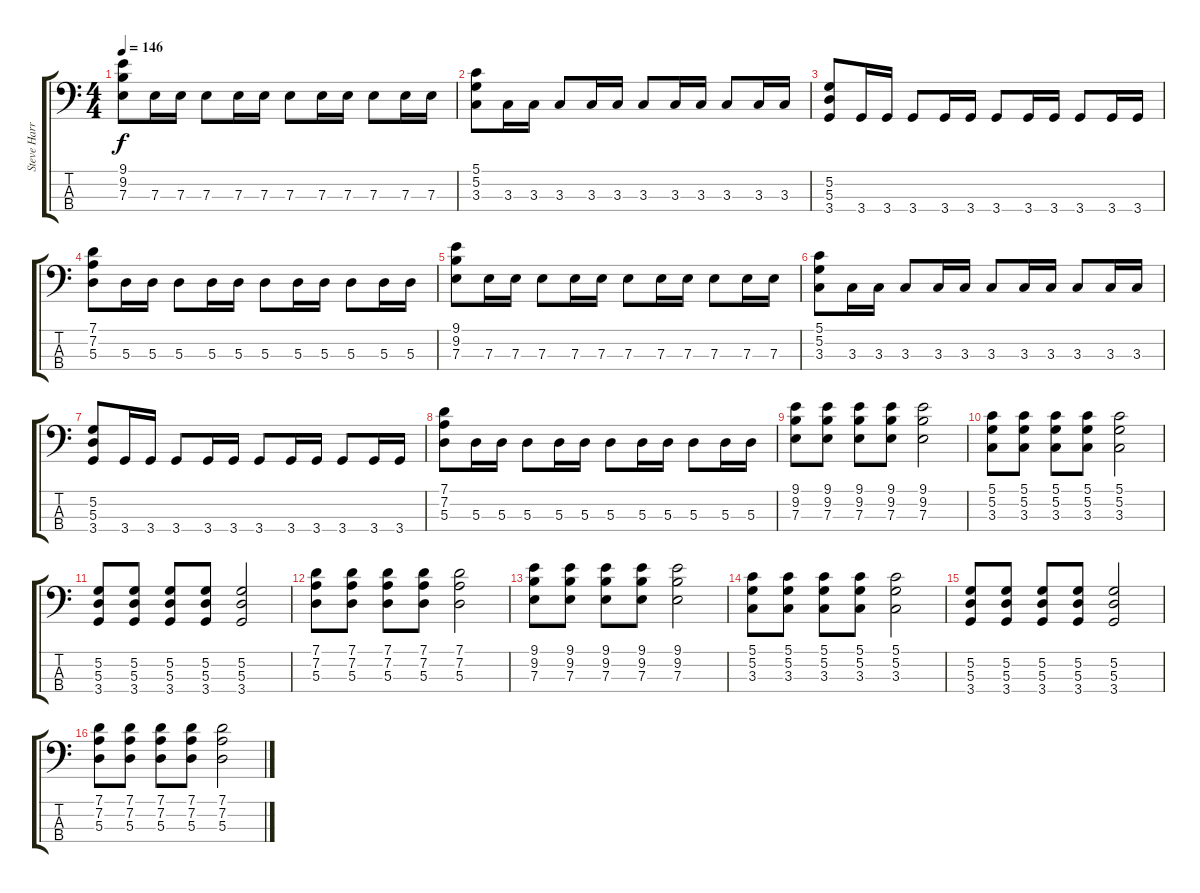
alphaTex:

\track ("Steve Harris" "Steve Harr") {instrument electricbassfinger}
\staff {score tabs}
\tuning (G2 D2 A1 E1) {hide}
\ts (4 4)
\tempo 146
\clef f4
\ks c
(9.1 9.2 7.3).8{dy f} 7.3.16 7.3.16 7.3.8 7.3.16 7.3.16 7.3.8 7.3.16 7.3.16 7.3.8 7.3.16 7.3.16 |
(5.1 5.2 3.3).8 3.3.16 3.3.16 3.3.8 3.3.16 3.3.16 3.3.8 3.3.16 3.3.16 3.3.8 3.3.16 3.3.16 |
(5.2 5.3 3.4).8 3.4.16 3.4.16 3.4.8 3.4.16 3.4.16 3.4.8 3.4.16 3.4.16 3.4.8 3.4.16 3.4.16 |
(7.1 7.2 5.3).8 5.3.16 5.3.16 5.3.8 5.3.16 5.3.16 5.3.8 5.3.16 5.3.16 5.3.8 5.3.16 5.3.16 |
(9.1 9.2 7.3).8 7.3.16 7.3.16 7.3.8 7.3.16 7.3.16 7.3.8 7.3.16 7.3.16 7.3.8 7.3.16 7.3.16 |
(5.1 5.2 3.3).8 3.3.16 3.3.16 3.3.8 3.3.16 3.3.16 3.3.8 3.3.16 3.3.16 3.3.8 3.3.16 3.3.16 |
(5.2 5.3 3.4).8 3.4.16 3.4.16 3.4.8 3.4.16 3.4.16 3.4.8 3.4.16 3.4.16 3.4.8 3.4.16 3.4.16 |
(7.1 7.2 5.3).8 5.3.16 5.3.16 5.3.8 5.3.16 5.3.16 5.3.8 5.3.16 5.3.16 5.3.8 5.3.16 5.3.16 |
(9.1 9.2 7.3).8 (9.1 9.2 7.3).8 (9.1 9.2 7.3).8 (9.1 9.2 7.3).8 (9.1 9.2 7.3).2 |
(5.1 5.2 3.3).8 (5.1 5.2 3.3).8 (5.1 5.2 3.3).8 (5.1 5.2 3.3).8 (5.1 5.2 3.3).2 |
(5.2 5.3 3.4).8 (5.2 5.3 3.4).8 (5.2 5.3 3.4).8 (5.2 5.3 3.4).8 (5.2 5.3 3.4).2 |
(7.1 7.2 5.3).8 (7.1 7.2 5.3).8 (7.1 7.2 5.3).8 (7.1 7.2 5.3).8 (7.1 7.2 5.3).2 |
(9.1 9.2 7.3).8 (9.1 9.2 7.3).8 (9.1 9.2 7.3).8 (9.1 9.2 7.3).8 (9.1 9.2 7.3).2 |
(5.1 5.2 3.3).8 (5.1 5.2 3.3).8 (5.1 5.2 3.3).8 (5.1 5.2 3.3).8 (5.1 5.2 3.3).2 |
(5.2 5.3 3.4).8 (5.2 5.3 3.4).8 (5.2 5.3 3.4).8 (5.2 5.3 3.4).8 (5.2 5.3 3.4).2 |
(7.1 7.2 5.3).8 (7.1 7.2 5.3).8 (7.1 7.2 5.3).8 (7.1 7.2 5.3).8 (7.1 7.2 5.3).2
